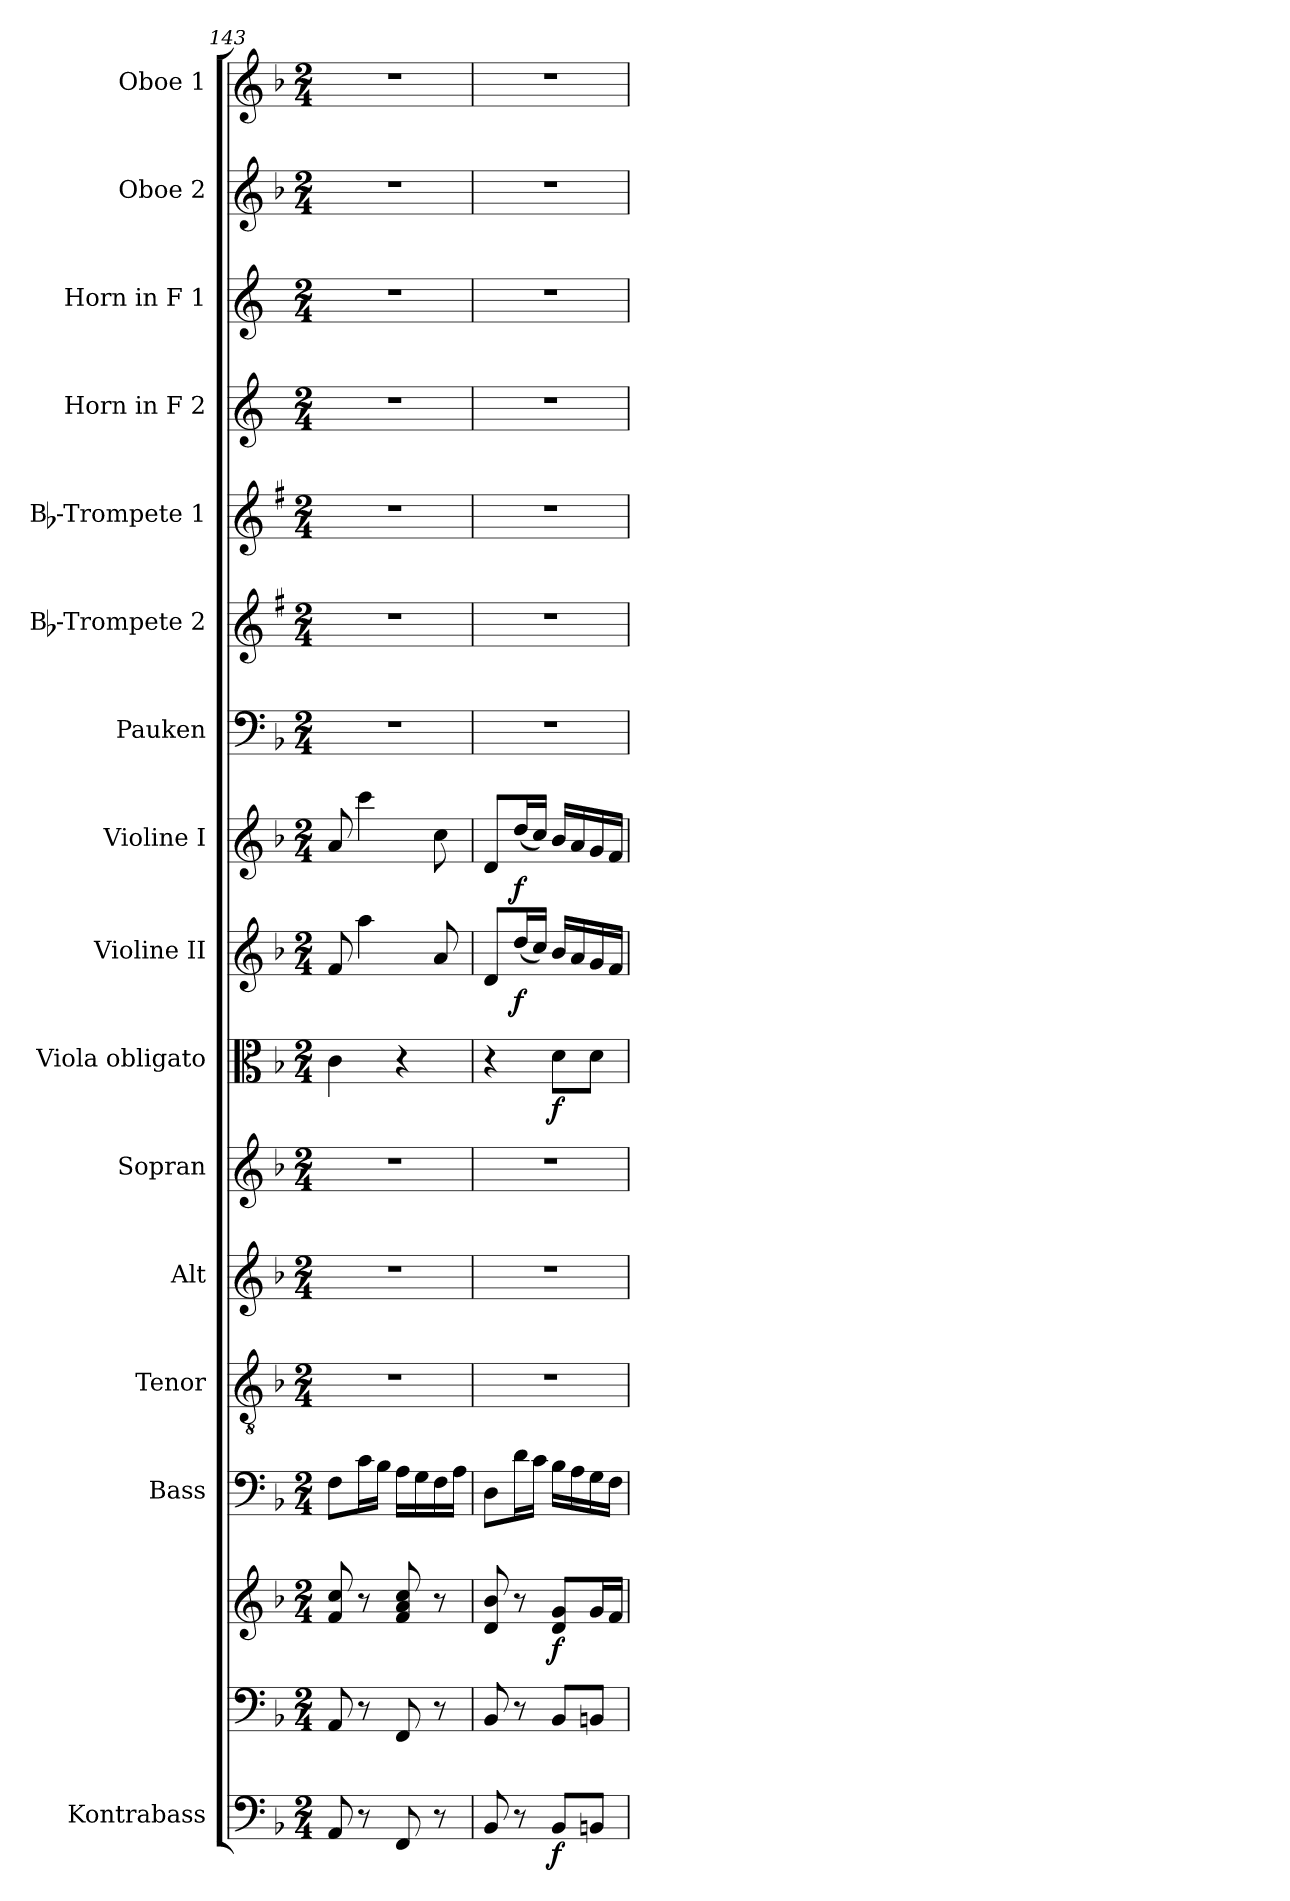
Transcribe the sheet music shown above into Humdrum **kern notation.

**kern	**dynam	**kern	**kern	**dynam	**kern	**kern	**kern	**kern	**kern	**dynam	**kern	**dynam	**kern	**dynam	**kern	**kern	**kern	**kern	**kern	**kern	**kern
*part16	*part16	*part15	*part15	*part15	*part14	*part13	*part12	*part11	*part10	*part10	*part9	*part9	*part8	*part8	*part7	*part6	*part5	*part4	*part3	*part2	*part1
*staff17	*staff17	*staff16	*staff15	*staff15/16	*staff14	*staff13	*staff12	*staff11	*staff10	*staff10	*staff9	*staff9	*staff8	*staff8	*staff7	*staff6	*staff5	*staff4	*staff3	*staff2	*staff1
*I"Kontrabass	*	*	*	*	*I"Bass	*I"Tenor	*I"Alt	*I"Sopran	*I"Viola obligato	*	*I"Violine II	*	*I"Violine I	*	*I"Pauken	*I"Bb-Trompete 2	*I"Bb-Trompete 1	*I"Horn in F 2	*I"Horn in F 1	*I"Oboe 2	*I"Oboe 1
*I'Kb.	*	*	*	*	*I'B.	*I'T.	*I'A.	*I'S.	*I'Vla.	*	*I'Vl. II	*	*I'Vl. I	*	*I'Pk.	*I'Bb Trp. 2	*I'Bb Trp. 1	*	*	*I'Ob. 2	*I'Ob. 1
*clefF4	*	*clefF4	*clefG2	*	*clefF4	*clefGv2	*clefG2	*clefG2	*clefC3	*	*clefG2	*	*clefG2	*	*clefF4	*clefG2	*clefG2	*clefG2	*clefG2	*clefG2	*clefG2
*ITrd7c12	*	*	*	*	*	*	*	*	*	*	*	*	*	*	*	*ITrd1c2	*ITrd1c2	*ITrd4c7	*ITrd4c7	*	*
*k[b-]	*	*k[b-]	*k[b-]	*	*k[b-]	*k[b-]	*k[b-]	*k[b-]	*k[b-]	*	*k[b-]	*	*k[b-]	*	*k[b-]	*k[b-]	*k[b-]	*k[b-]	*k[b-]	*k[b-]	*k[b-]
*F:	*	*F:	*F:	*	*F:	*F:	*F:	*F:	*F:	*	*F:	*	*F:	*	*F:	*F:	*F:	*F:	*F:	*F:	*F:
*M2/4	*	*M2/4	*M2/4	*	*M2/4	*M2/4	*M2/4	*M2/4	*M2/4	*	*M2/4	*	*M2/4	*	*M2/4	*M2/4	*M2/4	*M2/4	*M2/4	*M2/4	*M2/4
=143	=143	=143	=143	=143	=143	=143	=143	=143	=143	=143	=143	=143	=143	=143	=143	=143	=143	=143	=143	=143	=143
8AAA/	.	8AA/	8f/ 8cc/	.	8F\L	2r	2r	2r	4c\	.	8f/	.	8a/	.	2r	2r	2r	2r	2r	2r	2r
8r	.	8r	8r	.	16c\L	.	.	.	.	.	4aa\	.	4ccc\	.	.	.	.	.	.	.	.
.	.	.	.	.	16B-\JJ	.	.	.	.	.	.	.	.	.	.	.	.	.	.	.	.
8FFF/	.	8FF/	8f/ 8a/ 8cc/	.	16A\LL	.	.	.	4r	.	.	.	.	.	.	.	.	.	.	.	.
.	.	.	.	.	16G\	.	.	.	.	.	.	.	.	.	.	.	.	.	.	.	.
8r	.	8r	8r	.	16F\	.	.	.	.	.	8a/	.	8cc\	.	.	.	.	.	.	.	.
.	.	.	.	.	16A\JJ	.	.	.	.	.	.	.	.	.	.	.	.	.	.	.	.
=144	=144	=144	=144	=144	=144	=144	=144	=144	=144	=144	=144	=144	=144	=144	=144	=144	=144	=144	=144	=144	=144
8BBB-/	.	8BB-/	8d/ 8b-/	.	8D\L	2r	2r	2r	4r	.	8d/L	.	8d/L	.	2r	2r	2r	2r	2r	2r	2r
!	!	!	!	!	!	!	!	!	!	!	!	!LO:DY:b	!	!LO:DY:b	!	!	!	!	!	!	!
8r	.	8r	8r	.	16d\L	.	.	.	.	.	(<16dd/L	f	(<16dd/L	f	.	.	.	.	.	.	.
.	.	.	.	.	16c\JJ	.	.	.	.	.	16cc/JJ)	.	16cc/JJ)	.	.	.	.	.	.	.	.
!	!LO:DY:b	!	!	!LO:DY:b	!	!	!	!	!	!LO:DY:b	!	!	!	!	!	!	!	!	!	!	!
8BBB-/L	f	8BB-/L	8d/ 8g/L	f	16B-\LL	.	.	.	8d\L	f	16b-/LL	.	16b-/LL	.	.	.	.	.	.	.	.
.	.	.	.	.	16A\	.	.	.	.	.	16a/	.	16a/	.	.	.	.	.	.	.	.
8BBBn/J	.	8BBn/J	16g/L	.	16G\	.	.	.	8d\J	.	16g/	.	16g/	.	.	.	.	.	.	.	.
.	.	.	16f/JJ	.	16F\JJ	.	.	.	.	.	16f/JJ	.	16f/JJ	.	.	.	.	.	.	.	.
=	=	=	=	=	=	=	=	=	=	=	=	=	=	=	=	=	=	=	=	=	=
*-	*-	*-	*-	*-	*-	*-	*-	*-	*-	*-	*-	*-	*-	*-	*-	*-	*-	*-	*-	*-	*-
